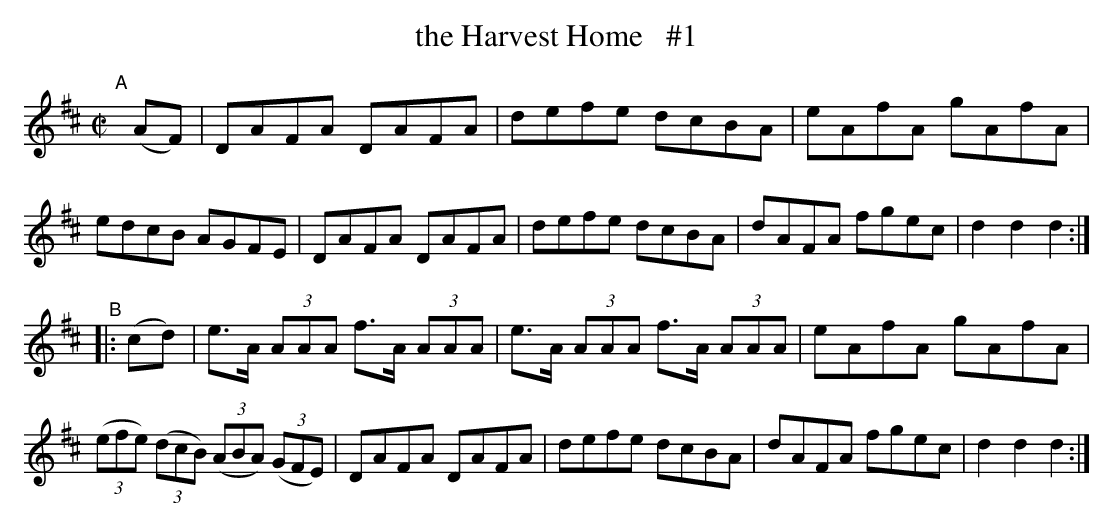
X:1
T: the Harvest Home   #1
M: C|
L: 1/8
K: D
"^A"[|] (AF) |\
DAFA DAFA | defe dcBA | eAfA gAfA | edcB AGFE |\
DAFA DAFA | defe dcBA | dAFA fgec | d2d2 d2 :|
"^B"|: (cd) |\
e>A (3AAA f>A (3AAA | e>A (3AAA f>A (3AAA |\
eAfA gAfA | (3(efe) (3(dcB) (3(ABA) (3(GFE) |\
DAFA DAFA | defe dcBA | dAFA fgec | d2d2 d2 :|
